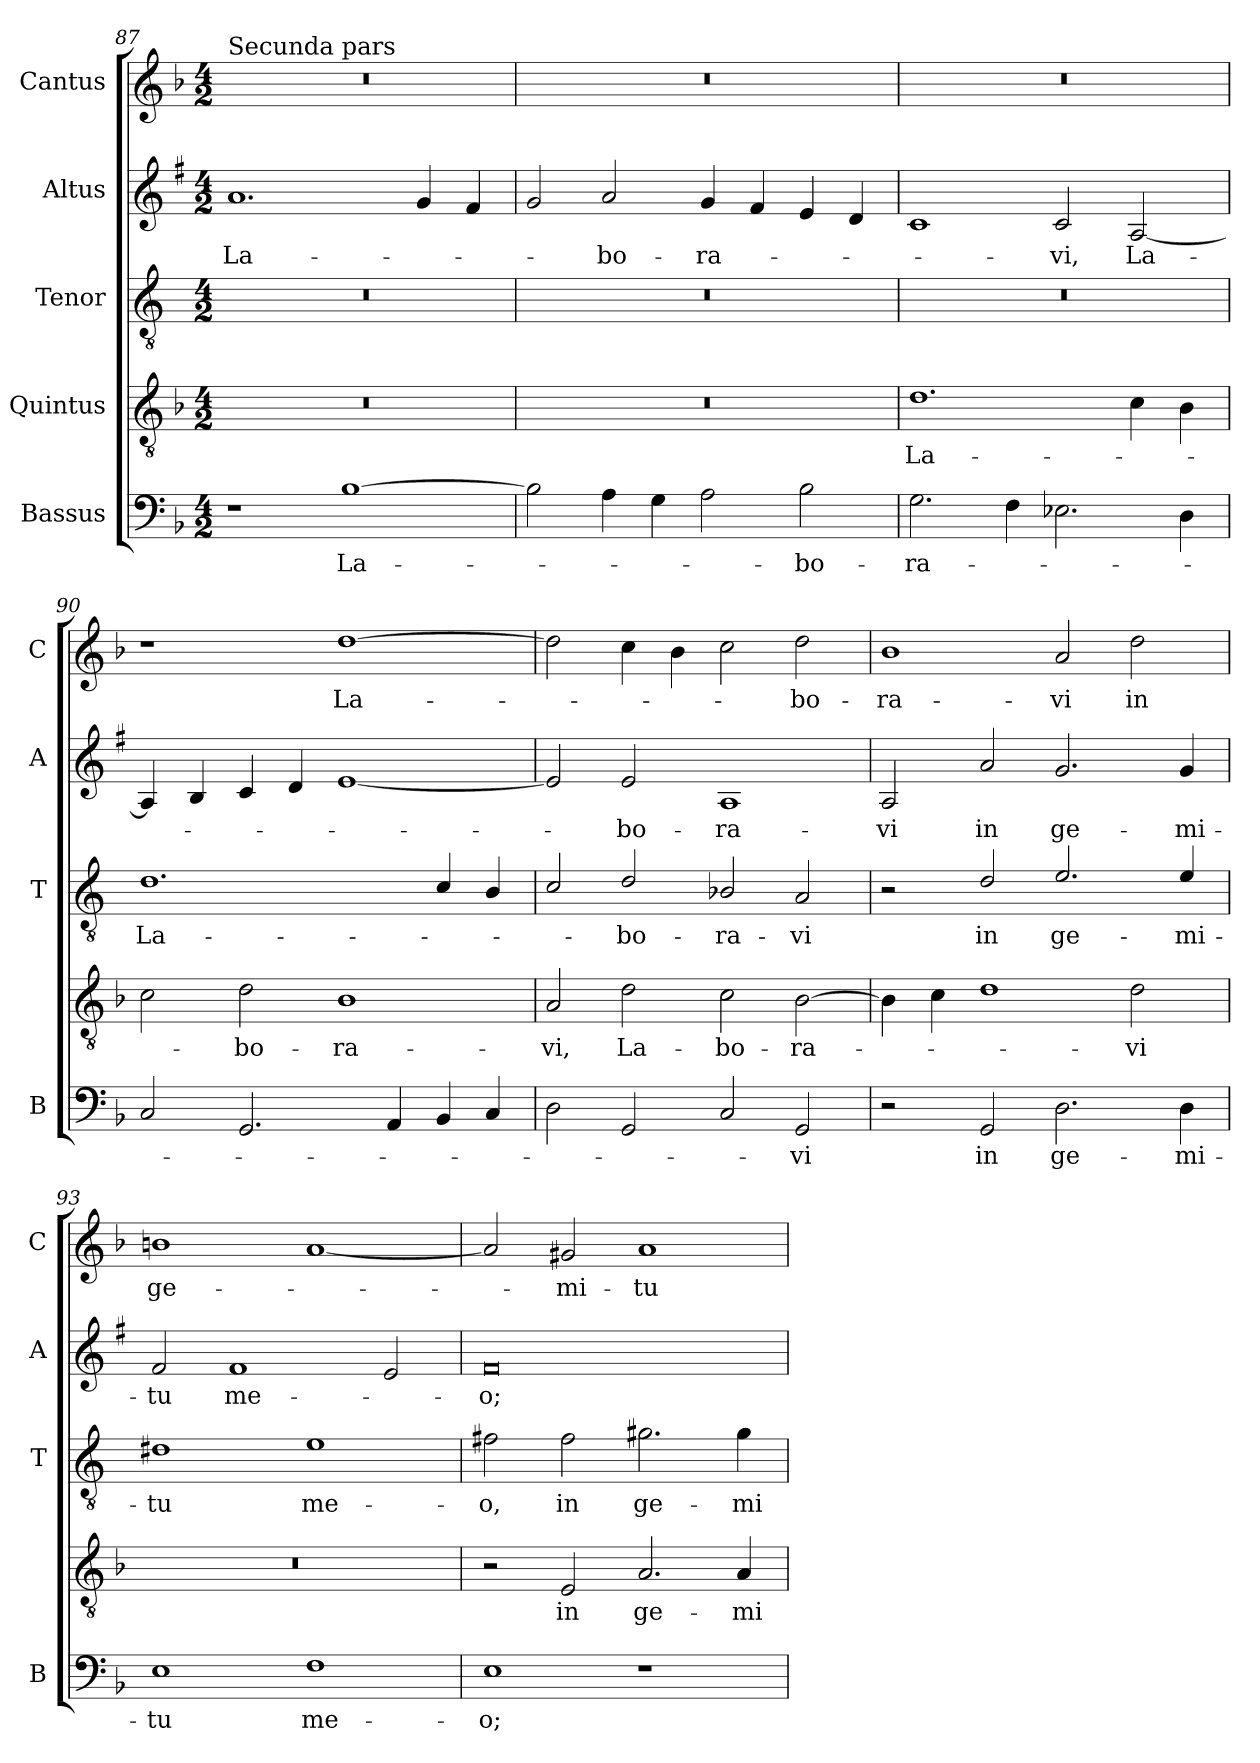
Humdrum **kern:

**kern	**text	**kern	**text	**kern	**text	**kern	**text	**kern	**text
*part5	*part5	*part4	*part4	*part3	*part3	*part2	*part2	*part1	*part1
*staff5	*staff5	*staff4	*staff4	*staff3	*staff3	*staff2	*staff2	*staff1	*staff1
*I"Bassus	*	*I"Quintus	*	*I"Tenor	*	*I"Altus	*	*I"Cantus	*
*I'B	*	*	*	*I'T	*	*I'A	*	*I'C	*
*clefF4	*	*clefGv2	*	*clefGv2	*	*clefG2	*	*clefG2	*
*	*	*	*	*ITrd4c7	*	*ITrd1c2	*	*	*
*k[b-]	*	*k[b-]	*	*k[b-]	*	*k[b-]	*	*k[b-]	*
*F:	*	*F:	*	*F:	*	*F:	*	*F:	*
*M4/2	*	*M4/2	*	*M4/2	*	*M4/2	*	*M4/2	*
=87	=87	=87	=87	=87	=87	=87	=87	=87	=87
!	!	!	!	!	!	!	!	!LO:TX:a:t=Secunda pars	!
!	!	!	!	!	!	!	!LO:LY:b	!	!
1r	.	0r	.	0r	.	1.g	La-	0r	.
!	!LO:LY:b	!	!	!	!	!	!	!	!
[1B-	La-	.	.	.	.	.	.	.	.
.	.	.	.	.	.	4f/	.	.	.
.	.	.	.	.	.	4e/	.	.	.
=88	=88	=88	=88	=88	=88	=88	=88	=88	=88
2B-\]	.	0r	.	0r	.	2f/	.	0r	.
!	!	!	!	!	!	!	!LO:LY:b	!	!
4A\	.	.	.	.	.	2g/	-bo-	.	.
4G\	.	.	.	.	.	.	.	.	.
!	!	!	!	!	!	!	!LO:LY:b	!	!
2A\	.	.	.	.	.	4f/	-ra-	.	.
.	.	.	.	.	.	4e/	.	.	.
!	!LO:LY:b	!	!	!	!	!	!	!	!
2B-\	-bo-	.	.	.	.	4d/	.	.	.
.	.	.	.	.	.	4c/	.	.	.
=89	=89	=89	=89	=89	=89	=89	=89	=89	=89
!	!LO:LY:b	!	!LO:LY:b	!	!	!	!	!	!
2.G\	-ra-	1.d	La-	0r	.	1B-	.	0r	.
4F\	.	.	.	.	.	.	.	.	.
!	!	!	!	!	!	!	!LO:LY:b	!	!
2.E-X\	.	.	.	.	.	2B-/	-vi,	.	.
!	!	!	!	!	!	!	!LO:LY:b	!	!
.	.	4c\	.	.	.	[2G/	La-	.	.
4D\	.	4B-\	.	.	.	.	.	.	.
!!LO:PB:g=z
=90	=90	=90	=90	=90	=90	=90	=90	=90	=90
!	!	!	!	!	!LO:LY:b	!	!	!	!
2C/	.	2c\	.	1.G	La-	4G/]	.	1r	.
.	.	.	.	.	.	4A/	.	.	.
!	!	!	!LO:LY:b	!	!	!	!	!	!
2.GG/	.	2d\	-bo-	.	.	4B-/	.	.	.
.	.	.	.	.	.	4c/	.	.	.
!	!	!	!LO:LY:b	!	!	!	!	!	!LO:LY:b
.	.	1B-	-ra-	.	.	[1d	.	[1dd	La-
4AA/	.	.	.	.	.	.	.	.	.
4BB-/	.	.	.	4F/	.	.	.	.	.
4C/	.	.	.	4E/	.	.	.	.	.
=91	=91	=91	=91	=91	=91	=91	=91	=91	=91
!	!	!	!LO:LY:b	!	!	!	!	!	!
2D\	.	2A/	-vi,	2F/	.	2d/]	.	2dd\]	.
!	!	!	!LO:LY:b	!	!LO:LY:b	!	!LO:LY:b	!	!
2GG/	.	2d\	La-	2G/	-bo-	2d/	-bo-	4cc\	.
.	.	.	.	.	.	.	.	4b-\	.
!	!	!	!LO:LY:b	!	!LO:LY:b	!	!LO:LY:b	!	!
2C/	.	2c\	-bo-	2E-X/	-ra-	1G	-ra-	2cc\	.
!	!LO:LY:b	!	!LO:LY:b	!	!LO:LY:b	!	!	!	!LO:LY:b
2GG/	-vi	[2B-\	-ra-	2D/	-vi	.	.	2dd\	-bo-
=92	=92	=92	=92	=92	=92	=92	=92	=92	=92
!	!	!	!	!	!	!	!LO:LY:b	!	!LO:LY:b
2r	.	4B-\]	.	2r	.	2G/	-vi	1b-	-ra-
.	.	4c\	.	.	.	.	.	.	.
!	!LO:LY:b	!	!	!	!LO:LY:b	!	!LO:LY:b	!	!
2GG/	in	1d	.	2G/	in	2g/	in	.	.
!	!LO:LY:b	!	!	!	!LO:LY:b	!	!LO:LY:b	!	!LO:LY:b
2.D\	ge-	.	.	2.A/	ge-	2.f/	ge-	2a/	-vi
!	!	!	!LO:LY:b	!	!	!	!	!	!LO:LY:b
.	.	2d\	-vi	.	.	.	.	2dd\	in
!	!LO:LY:b	!	!	!	!LO:LY:b	!	!LO:LY:b	!	!
4D\	-mi-	.	.	4A/	-mi-	4f/	-mi-	.	.
=93	=93	=93	=93	=93	=93	=93	=93	=93	=93
!	!LO:LY:b	!	!	!	!LO:LY:b	!	!LO:LY:b	!	!LO:LY:b
1E	-tu	0r	.	1G#X	-tu	2e/	-tu	1bn	ge-
!	!	!	!	!	!	!	!LO:LY:b	!	!
.	.	.	.	.	.	1e	me-	.	.
!	!LO:LY:b	!	!	!	!LO:LY:b	!	!	!	!
1F	me-	.	.	1A	me-	.	.	[1a	.
.	.	.	.	.	.	2d/	.	.	.
=94	=94	=94	=94	=94	=94	=94	=94	=94	=94
!	!LO:LY:b	!	!	!	!LO:LY:b	!	!LO:LY:b	!	!
1E	-o;	2r	.	2Bn\	-o,	0e	-o;	2a/]	.
!	!	!	!LO:LY:b	!	!LO:LY:b	!	!	!	!LO:LY:b
.	.	2E/	in	2B\	in	.	.	2g#X/	-mi-
!	!	!	!LO:LY:b	!	!LO:LY:b	!	!	!	!LO:LY:b
1r	.	2.A/	ge-	2.c#X\	ge-	.	.	1a	-tu
!	!	!	!LO:LY:b	!	!LO:LY:b	!	!	!	!
.	.	4A/	-mi-	4c#\	-mi-	.	.	.	.
=	=	=	=	=	=	=	=	=	=
*-	*-	*-	*-	*-	*-	*-	*-	*-	*-
